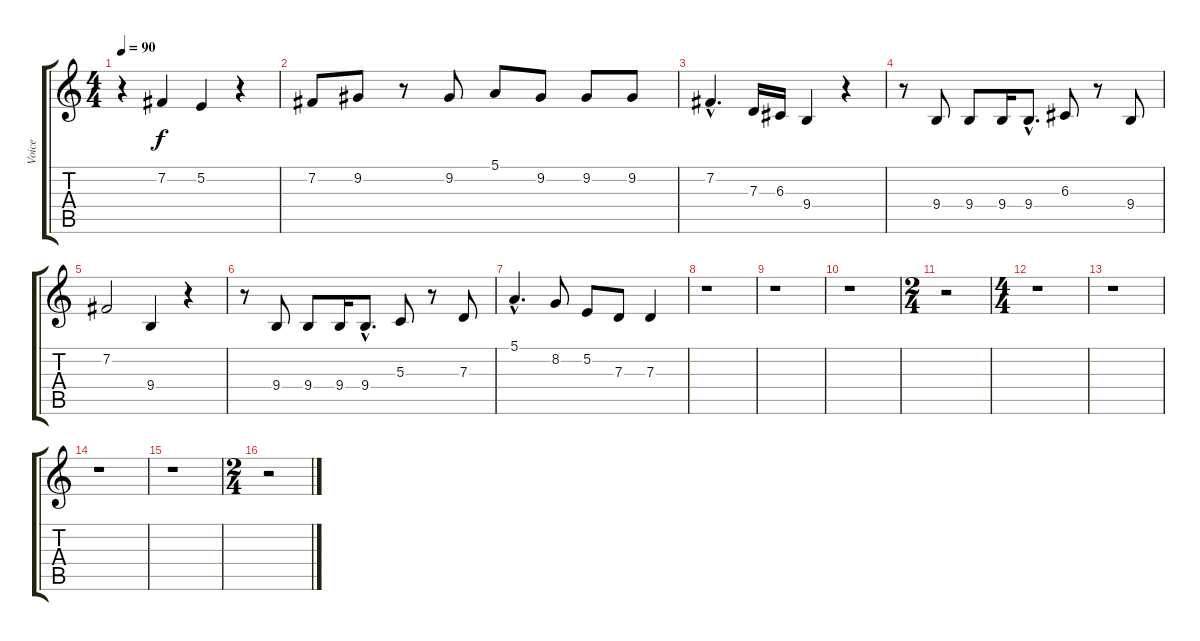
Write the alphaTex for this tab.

\track ("Voice" "Voice") {instrument flute}
\staff {score tabs}
\tuning (E4 B3 G3 D3 A2 E2) {hide}
\ts (4 4)
\tempo 90
\clef g2
\ks c
r.4{dy f} 7.2.4 5.2.4 r.4 |
7.2.8 9.2.8 r.8 9.2.8 5.1.8 9.2.8 9.2.8 9.2.8 |
7.2{hac}.4{d} 7.3.16 6.3.16 9.4.4 r.4 |
r.8 9.4.8 9.4.8 9.4.16 9.4{hac}.8{d} 6.3.8 r.8 9.4.8 |
7.2.2 9.4.4 r.4 |
r.8 9.4.8 9.4.8 9.4.16 9.4{hac}.8{d} 5.3.8 r.8 7.3.8 |
5.1{hac}.4{d} 8.2.8 5.2.8 7.3.8 7.3.4 |
r.1 |
r.1 |
r.1 |
\ts (2 4)
r.2 |
\ts (4 4)
r.1 |
r.1 |
r.1 |
r.1 |
\ts (2 4)
r.2
